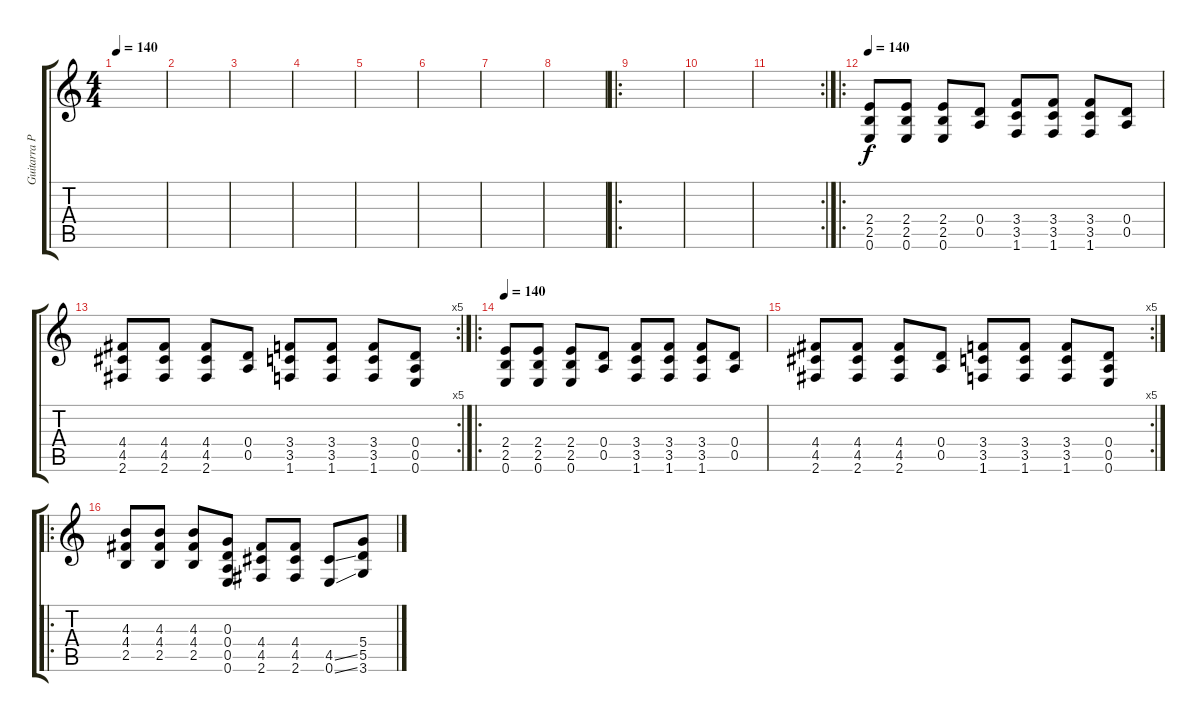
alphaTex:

\track ("Guitarra Principal" "Guitarra P") {instrument distortionguitar}
\staff {score tabs}
\tuning (E4 B3 G3 D3 A2 E2) {hide}
\ts (4 4)
\tempo 140
\clef g2
\ks c
|
|
|
|
|
|
|
|
\ro
|
|
\rc 2
|
\ro
\tempo 140
(2.4 2.5 0.6).8 (2.4 2.5 0.6).8 (2.4 2.5 0.6).8 (0.4 0.5).8 (3.4 3.5 1.6).8 (3.4 3.5 1.6).8 (3.4 3.5 1.6).8 (0.4 0.5).8 |
\rc 5
(4.4 4.5 2.6).8 (4.4 4.5 2.6).8 (4.4 4.5 2.6).8 (0.4 0.5).8 (3.4 3.5 1.6).8 (3.4 3.5 1.6).8 (3.4 3.5 1.6).8 (0.4 0.5 0.6).8 |
\ro
\tempo 140
(2.4 2.5 0.6).8 (2.4 2.5 0.6).8 (2.4 2.5 0.6).8 (0.4 0.5).8 (3.4 3.5 1.6).8 (3.4 3.5 1.6).8 (3.4 3.5 1.6).8 (0.4 0.5).8 |
\rc 5
(4.4 4.5 2.6).8 (4.4 4.5 2.6).8 (4.4 4.5 2.6).8 (0.4 0.5).8 (3.4 3.5 1.6).8 (3.4 3.5 1.6).8 (3.4 3.5 1.6).8 (0.4 0.5 0.6).8 |
\ro
(4.3 4.4 2.5).8 (4.3 4.4 2.5).8 (4.3 4.4 2.5).8 (0.3 0.4 0.5 0.6).8 (4.4 4.5 2.6).8 (4.4 4.5 2.6).8 (4.5{ss} 0.6{ss}).8 (5.4 5.5 3.6).8
